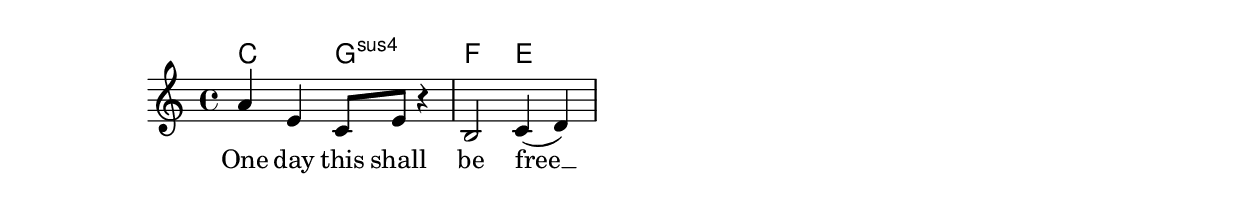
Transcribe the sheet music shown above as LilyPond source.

%% Do not edit this file; it is auto-generated from LSR http://lsr.dsi.unimi.it
%% This file is in the public domain.
\version "2.11.64"

\header {
  lsrtags = "chords"

  texidoces = "
Al juntar nombres de acorde en cifrado americano, melodía y letra,
obtenemos una hoja guía de acordes o «lead sheet»:

"
  doctitlees = "Hoja guía de acordes o «lead sheet» sencilla"

  texidoc = "
When put together, chord names, a melody, and lyrics form a lead sheet:

"
  doctitle = "Simple lead sheet"
} % begin verbatim

<<
  \chords { c2 g:sus4 f e }
  \relative c'' {
    a4 e c8 e r4
    b2 c4( d)
  }
  \addlyrics { One day this shall be free __ }
>>
